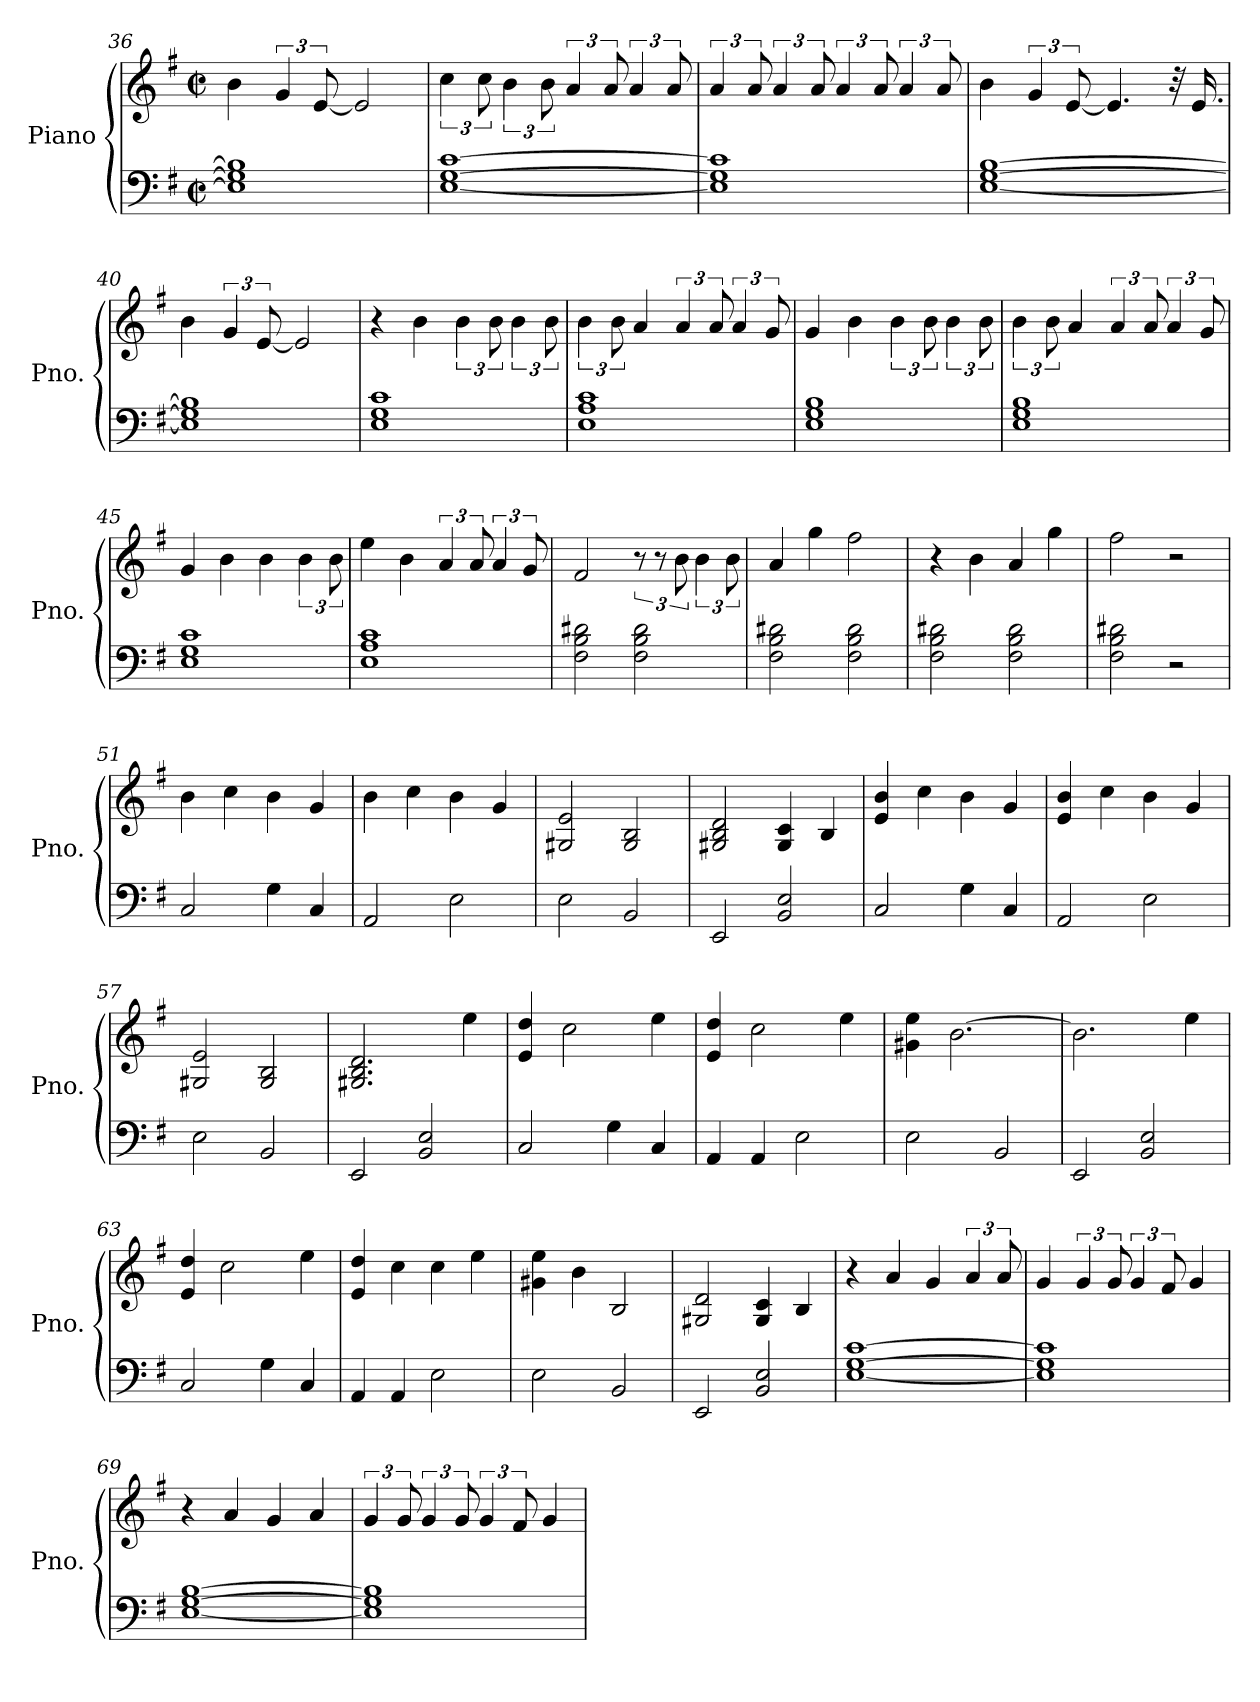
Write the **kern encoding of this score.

**kern	**kern
*part1	*part1
*staff2	*staff1
*I"Piano	*
*I'Pno.	*
!!LO:LB:g=z
*clefF4	*clefG2
*k[f#]	*k[f#]
*M2/2	*M2/2
*met(c|)	*met(c|)
=36	=36
1E] 1G] 1B]	4b\
.	6g/
.	[12e/
.	2e/]
=37	=37
[1E [1G [1c	6cc\
.	12cc\
.	6b\
.	12b\
.	6a/
.	12a/
.	6a/
.	12a/
=38	=38
1E] 1G] 1c]	6a/
.	12a/
.	6a/
.	12a/
.	6a/
.	12a/
.	6a/
.	12a/
=39	=39
[1E [1G [1B	4b\
.	6g/
.	[12e/
.	4.e/]
.	32r
.	16.e/
=40	=40
1E] 1G] 1B]	4b\
.	6g/
.	[12e/
.	2e/]
=41	=41
1E 1G 1c	4r
.	4b\
.	6b\
.	12b\
.	6b\
.	12b\
!!LO:PB:g=z
=42	=42
1E 1A 1c	6b\
.	12b\
.	4a/
.	6a/
.	12a/
.	6a/
.	12g/
=43	=43
1E 1G 1B	4g/
.	4b\
.	6b\
.	12b\
.	6b\
.	12b\
=44	=44
1E 1G 1B	6b\
.	12b\
.	4a/
.	6a/
.	12a/
.	6a/
.	12g/
=45	=45
1E 1G 1c	4g/
.	4b\
.	4b\
.	6b\
.	12b\
=46	=46
1E 1A 1c	4ee\
.	4b\
.	6a/
.	12a/
.	6a/
.	12g/
=47	=47
2F#\ 2B\ 2d#X\	2f#/
2F#\ 2B\ 2d#\	12r
.	12r
.	12b\
.	6b\
.	12b\
!!LO:LB:g=z
=48	=48
2F#\ 2B\ 2d#X\	4a/
.	4gg\
2F#\ 2B\ 2d#\	2ff#\
=49	=49
2F#\ 2B\ 2d#X\	4r
.	4b\
2F#\ 2B\ 2d#\	4a/
.	4gg\
=50	=50
2F#\ 2B\ 2d#X\	2ff#\
2r	2r
=51	=51
2C/	4b\
.	4cc\
4G\	4b\
4C/	4g/
=52	=52
2AA/	4b\
.	4cc\
2E\	4b\
.	4g/
=53	=53
2E\	2G#X/ 2e/
2BB/	2G#/ 2B/
=54	=54
2EE/	2G#X/ 2B/ 2d/
2BB/ 2E/	4G#/ 4c/
.	4B/
=55	=55
2C/	4e/ 4b/
.	4cc\
4G\	4b\
4C/	4g/
=56	=56
2AA/	4e/ 4b/
.	4cc\
2E\	4b\
.	4g/
=57	=57
2E\	2G#X/ 2e/
2BB/	2G#/ 2B/
!!LO:LB:g=z
=58	=58
2EE/	2.G#X/ 2.B/ 2.d/
2BB/ 2E/	.
.	4ee\
=59	=59
2C/	4e/ 4dd/
.	2cc\
4G\	.
4C/	4ee\
=60	=60
4AA/	4e/ 4dd/
4AA/	2cc\
2E\	.
.	4ee\
=61	=61
2E\	4g#X\ 4ee\
.	[2.b\
2BB/	.
=62	=62
2EE/	2.b\]
2BB/ 2E/	.
.	4ee\
=63	=63
2C/	4e/ 4dd/
.	2cc\
4G\	.
4C/	4ee\
=64	=64
4AA/	4e/ 4dd/
4AA/	4cc\
2E\	4cc\
.	4ee\
=65	=65
2E\	4g#X\ 4ee\
.	4b\
2BB/	2B/
=66	=66
2EE/	2G#X/ 2d/
2BB/ 2E/	4G#/ 4c/
.	4B/
=67	=67
[1E [1G [1c	4r
.	4a/
.	4g/
.	6a/
.	12a/
!!LO:LB:g=z
=68	=68
1E] 1G] 1c]	4g/
.	6g/
.	12g/
.	6g/
.	12f#/
.	4g/
=69	=69
[1E [1G [1B	4r
.	4a/
.	4g/
.	4a/
=70	=70
1E] 1G] 1B]	6g/
.	12g/
.	6g/
.	12g/
.	6g/
.	12f#/
.	4g/
=	=
*-	*-
